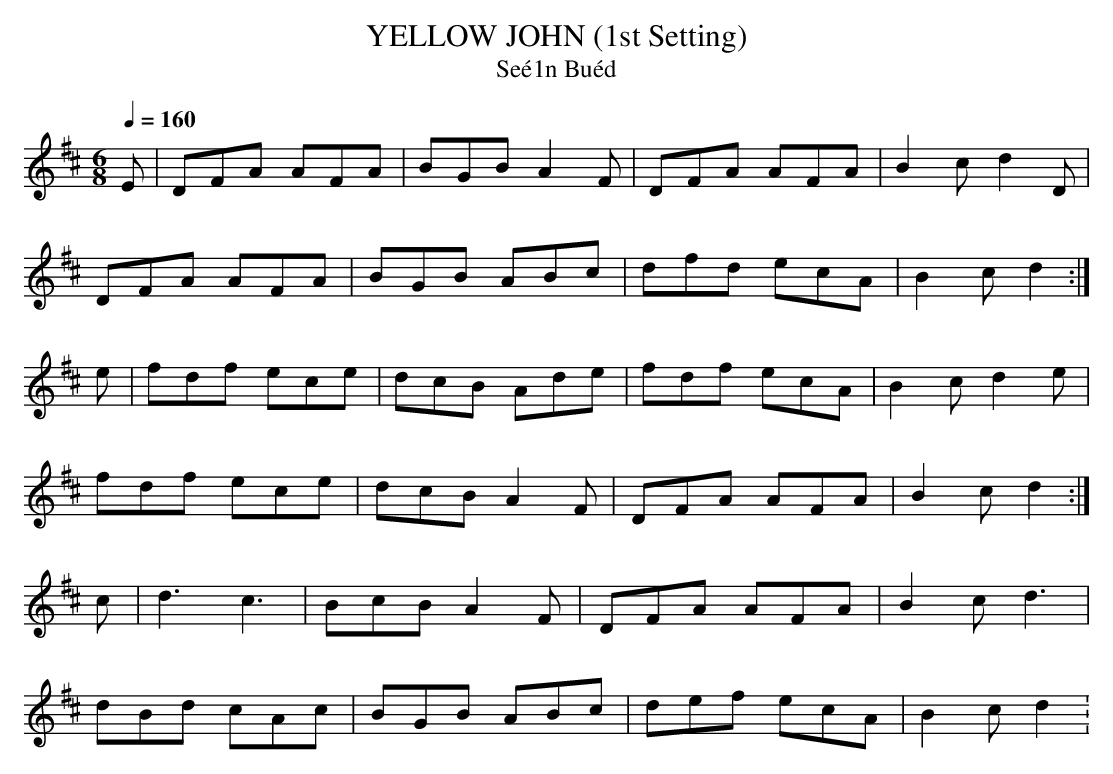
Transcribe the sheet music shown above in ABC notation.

X:1
T:YELLOW JOHN (1st Setting)
T:Se\'e1n Bu\'ed
Q:1/4=160
M:6/8
L:1/8
K:D
E|DFA AFA|BGB A2F|DFA AFA|B2c d2D|
DFA AFA|BGB ABc|dfd ecA|B2c d2 :|
e|fdf ece|dcB Ade|fdf ecA|B2c d2e|
fdf ece|dcB A2F|DFA AFA|B2c d2 :|
c|d3c3|BcB A2F|DFA AFA|B2c d3|
dBd cAc|BGB ABc|def ecA|B2c d2 :
